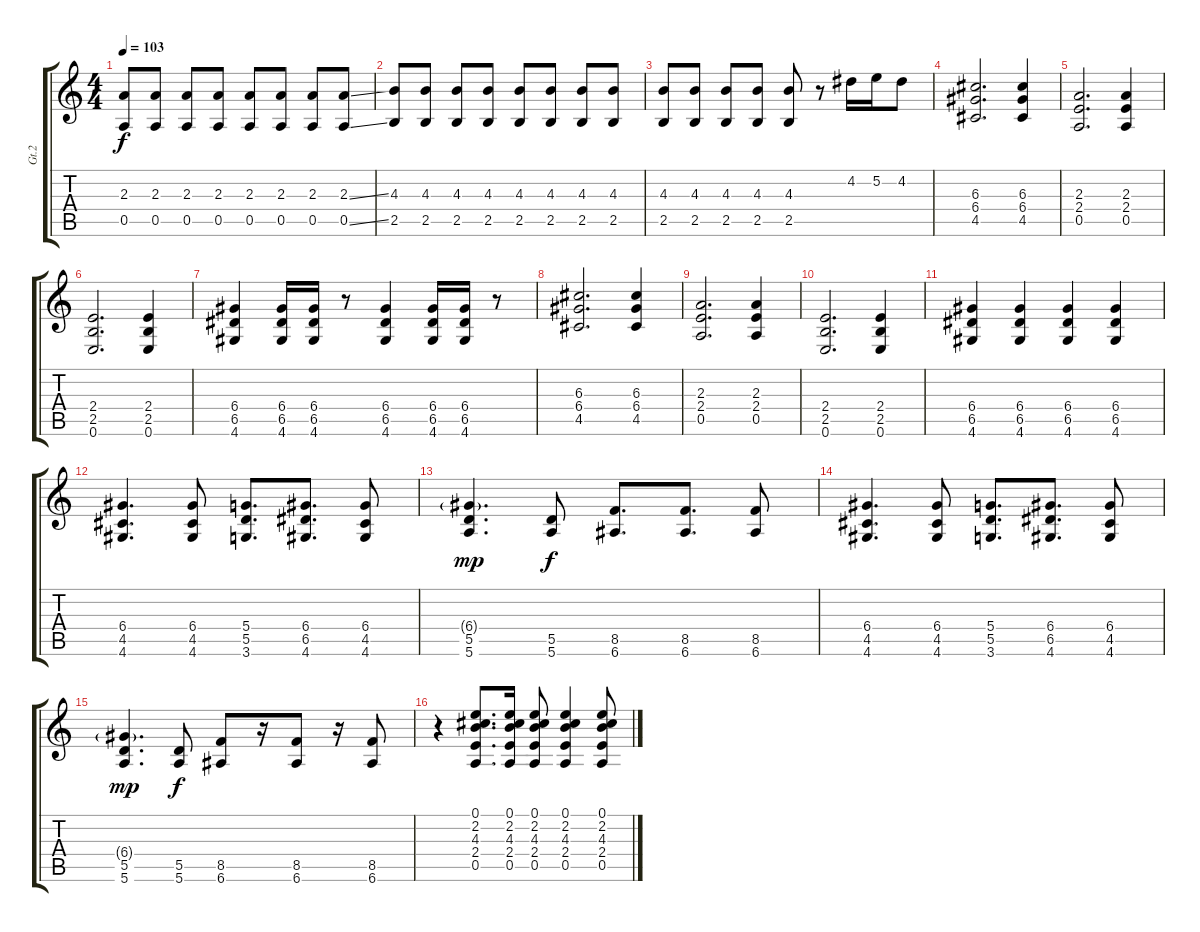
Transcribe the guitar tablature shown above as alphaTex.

\track ("Gt.2" "Gt.2") {instrument distortionguitar}
\staff {score tabs}
\tuning (E4 B3 G3 D3 A2 E2) {hide}
\ts (4 4)
\tempo 103
\clef g2
\ks c
(2.3 0.5).8{dy f} (2.3 0.5).8 (2.3 0.5).8 (2.3 0.5).8 (2.3 0.5).8 (2.3 0.5).8 (2.3 0.5).8 (2.3{ss} 0.5{ss}).8 |
(4.3 2.5).8 (4.3 2.5).8 (4.3 2.5).8 (4.3 2.5).8 (4.3 2.5).8 (4.3 2.5).8 (4.3 2.5).8 (4.3 2.5).8 |
(4.3 2.5).8 (4.3 2.5).8 (4.3 2.5).8 (4.3 2.5).8 (4.3 2.5).8 r.8 4.2.16{instrument distortionguitar} 5.2.16 4.2.8 |
(6.3 6.4 4.5).2{d} (6.3 6.4 4.5).4 |
(2.3 2.4 0.5).2{d} (2.3 2.4 0.5).4 |
(2.4 2.5 0.6).2{d} (2.4 2.5 0.6).4 |
(6.4 6.5 4.6).4 (6.4 6.5 4.6).16 (6.4 6.5 4.6).16 r.8 (6.4 6.5 4.6).4 (6.4 6.5 4.6).16 (6.4 6.5 4.6).16 r.8 |
(6.3 6.4 4.5).2{d} (6.3 6.4 4.5).4 |
(2.3 2.4 0.5).2{d} (2.3 2.4 0.5).4 |
(2.4 2.5 0.6).2{d} (2.4 2.5 0.6).4 |
(6.4 6.5 4.6).4 (6.4 6.5 4.6).4 (6.4 6.5 4.6).4 (6.4 6.5 4.6).4 |
(6.4 4.5 4.6).4{d} (6.4 4.5 4.6).8 (5.4 5.5 3.6).8{d} (6.4 6.5 4.6).8{d} (6.4 4.5 4.6).8 |
(6.4{g} 5.5 5.6).4{d dy mp} (5.5 5.6).8{dy f} (8.5 6.6).8{d} (8.5 6.6).8{d} (8.5 6.6).8 |
(6.4 4.5 4.6).4{d} (6.4 4.5 4.6).8 (5.4 5.5 3.6).8{d} (6.4 6.5 4.6).8{d} (6.4 4.5 4.6).8 |
(6.4{g} 5.5 5.6).4{d dy mp} (5.5 5.6).8{dy f} (8.5 6.6).8 r.16 (8.5 6.6).8 r.16 (8.5 6.6).8 |
r.4{instrument electricguitarclean} (0.1 2.2 4.3 2.4 0.5).8{d} (0.1 2.2 4.3 2.4 0.5).16 (0.1 2.2 4.3 2.4 0.5).8 (0.1 2.2 4.3 2.4 0.5).4 (0.1 2.2 4.3 2.4 0.5).8
